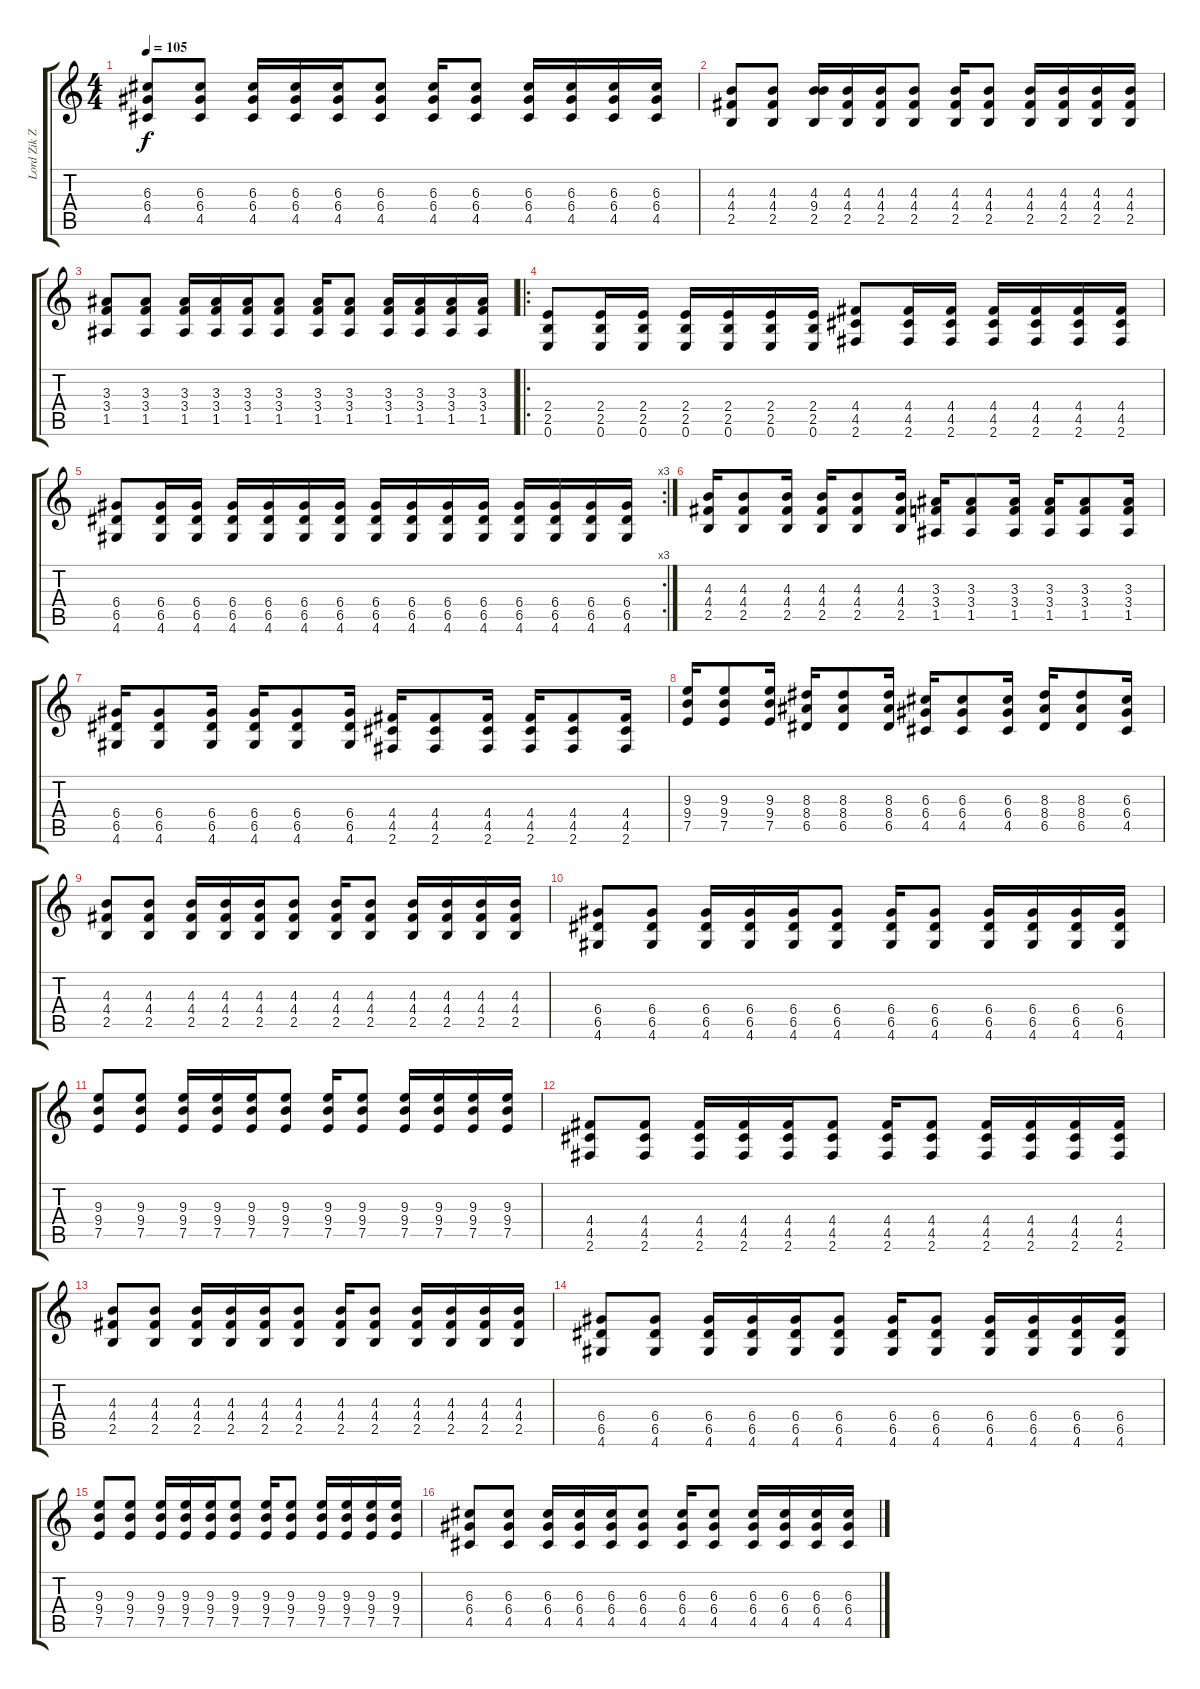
\track ("Lord Zik Ze Bad" "Lord Zik Z") {instrument distortionguitar}
\staff {score tabs}
\tuning (E4 B3 G3 D3 A2 E2) {hide}
\ts (4 4)
\tempo 105
\clef g2
\ks c
(6.3 6.4 4.5).8{dy f} (6.3 6.4 4.5).8 (6.3 6.4 4.5).16 (6.3 6.4 4.5).16 (6.3 6.4 4.5).16 (6.3 6.4 4.5).8 (6.3 6.4 4.5).16 (6.3 6.4 4.5).8 (6.3 6.4 4.5).16 (6.3 6.4 4.5).16 (6.3 6.4 4.5).16 (6.3 6.4 4.5).16 |
(4.3 4.4 2.5).8 (4.3 4.4 2.5).8 (4.3 9.4 2.5).16 (4.3 4.4 2.5).16 (4.3 4.4 2.5).16 (4.3 4.4 2.5).8 (4.3 4.4 2.5).16 (4.3 4.4 2.5).8 (4.3 4.4 2.5).16 (4.3 4.4 2.5).16 (4.3 4.4 2.5).16 (4.3 4.4 2.5).16 |
(3.3 3.4 1.5).8 (3.3 3.4 1.5).8 (3.3 3.4 1.5).16 (3.3 3.4 1.5).16 (3.3 3.4 1.5).16 (3.3 3.4 1.5).8 (3.3 3.4 1.5).16 (3.3 3.4 1.5).8 (3.3 3.4 1.5).16 (3.3 3.4 1.5).16 (3.3 3.4 1.5).16 (3.3 3.4 1.5).16 |
\ro
(2.4 2.5 0.6).8 (2.4 2.5 0.6).16 (2.4 2.5 0.6).16 (2.4 2.5 0.6).16 (2.4 2.5 0.6).16 (2.4 2.5 0.6).16 (2.4 2.5 0.6).16 (4.4 4.5 2.6).8 (4.4 4.5 2.6).16 (4.4 4.5 2.6).16 (4.4 4.5 2.6).16 (4.4 4.5 2.6).16 (4.4 4.5 2.6).16 (4.4 4.5 2.6).16 |
\rc 3
(6.4 6.5 4.6).8 (6.4 6.5 4.6).16 (6.4 6.5 4.6).16 (6.4 6.5 4.6).16 (6.4 6.5 4.6).16 (6.4 6.5 4.6).16 (6.4 6.5 4.6).16 (6.4 6.5 4.6).16 (6.4 6.5 4.6).16 (6.4 6.5 4.6).16 (6.4 6.5 4.6).16 (6.4 6.5 4.6).16 (6.4 6.5 4.6).16 (6.4 6.5 4.6).16 (6.4 6.5 4.6).16 |
(4.3 4.4 2.5).16 (4.3 4.4 2.5).8 (4.3 4.4 2.5).16 (4.3 4.4 2.5).16 (4.3 4.4 2.5).8 (4.3 4.4 2.5).16 (3.3 3.4 1.5).16 (3.3 3.4 1.5).8 (3.3 3.4 1.5).16 (3.3 3.4 1.5).16 (3.3 3.4 1.5).8 (3.3 3.4 1.5).16 |
(6.4 6.5 4.6).16 (6.4 6.5 4.6).8 (6.4 6.5 4.6).16 (6.4 6.5 4.6).16 (6.4 6.5 4.6).8 (6.4 6.5 4.6).16 (4.4 4.5 2.6).16 (4.4 4.5 2.6).8 (4.4 4.5 2.6).16 (4.4 4.5 2.6).16 (4.4 4.5 2.6).8 (4.4 4.5 2.6).16 |
(9.3 9.4 7.5).16 (9.3 9.4 7.5).8 (9.3 9.4 7.5).16 (8.3 8.4 6.5).16 (8.3 8.4 6.5).8 (8.3 8.4 6.5).16 (6.3 6.4 4.5).16 (6.3 6.4 4.5).8 (6.3 6.4 4.5).16 (8.3 8.4 6.5).16 (8.3 8.4 6.5).8 (6.3 6.4 4.5).16 |
(4.3 4.4 2.5).8 (4.3 4.4 2.5).8 (4.3 4.4 2.5).16 (4.3 4.4 2.5).16 (4.3 4.4 2.5).16 (4.3 4.4 2.5).8 (4.3 4.4 2.5).16 (4.3 4.4 2.5).8 (4.3 4.4 2.5).16 (4.3 4.4 2.5).16 (4.3 4.4 2.5).16 (4.3 4.4 2.5).16 |
(6.4 6.5 4.6).8 (6.4 6.5 4.6).8 (6.4 6.5 4.6).16 (6.4 6.5 4.6).16 (6.4 6.5 4.6).16 (6.4 6.5 4.6).8 (6.4 6.5 4.6).16 (6.4 6.5 4.6).8 (6.4 6.5 4.6).16 (6.4 6.5 4.6).16 (6.4 6.5 4.6).16 (6.4 6.5 4.6).16 |
(9.3 9.4 7.5).8 (9.3 9.4 7.5).8 (9.3 9.4 7.5).16 (9.3 9.4 7.5).16 (9.3 9.4 7.5).16 (9.3 9.4 7.5).8 (9.3 9.4 7.5).16 (9.3 9.4 7.5).8 (9.3 9.4 7.5).16 (9.3 9.4 7.5).16 (9.3 9.4 7.5).16 (9.3 9.4 7.5).16 |
(4.4 4.5 2.6).8 (4.4 4.5 2.6).8 (4.4 4.5 2.6).16 (4.4 4.5 2.6).16 (4.4 4.5 2.6).16 (4.4 4.5 2.6).8 (4.4 4.5 2.6).16 (4.4 4.5 2.6).8 (4.4 4.5 2.6).16 (4.4 4.5 2.6).16 (4.4 4.5 2.6).16 (4.4 4.5 2.6).16 |
(4.3 4.4 2.5).8 (4.3 4.4 2.5).8 (4.3 4.4 2.5).16 (4.3 4.4 2.5).16 (4.3 4.4 2.5).16 (4.3 4.4 2.5).8 (4.3 4.4 2.5).16 (4.3 4.4 2.5).8 (4.3 4.4 2.5).16 (4.3 4.4 2.5).16 (4.3 4.4 2.5).16 (4.3 4.4 2.5).16 |
(6.4 6.5 4.6).8 (6.4 6.5 4.6).8 (6.4 6.5 4.6).16 (6.4 6.5 4.6).16 (6.4 6.5 4.6).16 (6.4 6.5 4.6).8 (6.4 6.5 4.6).16 (6.4 6.5 4.6).8 (6.4 6.5 4.6).16 (6.4 6.5 4.6).16 (6.4 6.5 4.6).16 (6.4 6.5 4.6).16 |
(9.3 9.4 7.5).8 (9.3 9.4 7.5).8 (9.3 9.4 7.5).16 (9.3 9.4 7.5).16 (9.3 9.4 7.5).16 (9.3 9.4 7.5).8 (9.3 9.4 7.5).16 (9.3 9.4 7.5).8 (9.3 9.4 7.5).16 (9.3 9.4 7.5).16 (9.3 9.4 7.5).16 (9.3 9.4 7.5).16 |
(6.3 6.4 4.5).8 (6.3 6.4 4.5).8 (6.3 6.4 4.5).16 (6.3 6.4 4.5).16 (6.3 6.4 4.5).16 (6.3 6.4 4.5).8 (6.3 6.4 4.5).16 (6.3 6.4 4.5).8 (6.3 6.4 4.5).16 (6.3 6.4 4.5).16 (6.3 6.4 4.5).16 (6.3 6.4 4.5).16
